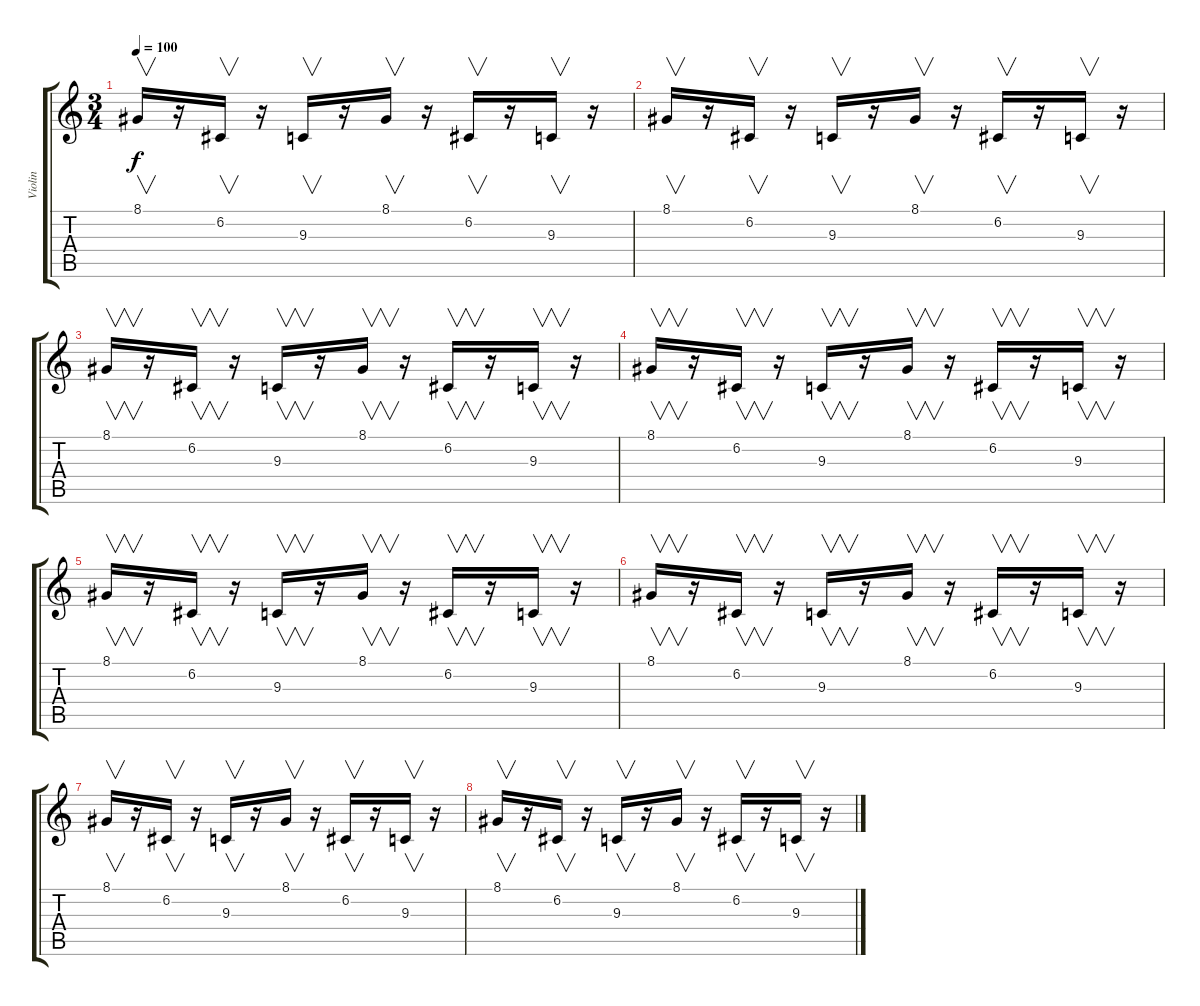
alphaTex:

\track ("Violin" "Violin") {instrument violin}
\staff {score tabs}
\tuning (C4 G3 Eb3 Bb2 F2 C2) {hide}
\ts (3 4)
\tempo 100
\clef g2
\ks c
8.1.16{v dy f} r.16 6.2.16{v} r.16 9.3.16{v} r.16 8.1.16{v} r.16 6.2.16{v} r.16 9.3.16{v} r.16 |
8.1.16{v} r.16 6.2.16{v} r.16 9.3.16{v} r.16 8.1.16{v} r.16 6.2.16{v} r.16 9.3.16{v} r.16 |
8.1.16{v} r.16 6.2.16{v} r.16 9.3.16{v} r.16 8.1.16{v} r.16 6.2.16{v} r.16 9.3.16{v} r.16 |
8.1.16{v} r.16 6.2.16{v} r.16 9.3.16{v} r.16 8.1.16{v} r.16 6.2.16{v} r.16 9.3.16{v} r.16 |
8.1.16{v} r.16 6.2.16{v} r.16 9.3.16{v} r.16 8.1.16{v} r.16 6.2.16{v} r.16 9.3.16{v} r.16 |
8.1.16{v} r.16 6.2.16{v} r.16 9.3.16{v} r.16 8.1.16{v} r.16 6.2.16{v} r.16 9.3.16{v} r.16 |
8.1.16{v} r.16 6.2.16{v} r.16 9.3.16{v} r.16 8.1.16{v} r.16 6.2.16{v} r.16 9.3.16{v} r.16 |
8.1.16{v} r.16 6.2.16{v} r.16 9.3.16{v} r.16 8.1.16{v} r.16 6.2.16{v} r.16 9.3.16{v} r.16
